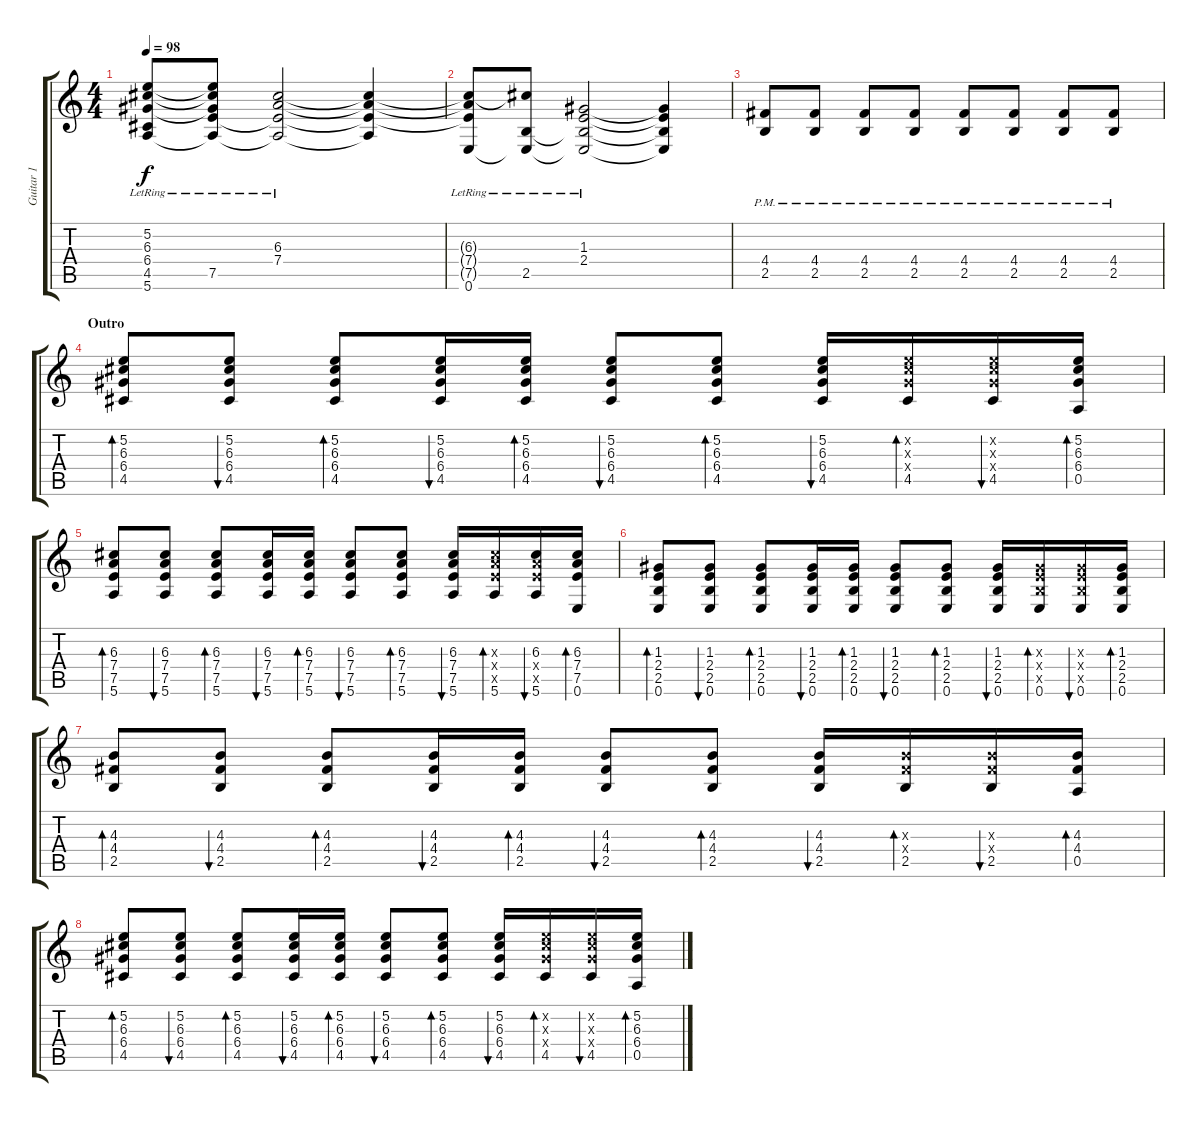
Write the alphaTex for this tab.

\track ("Guitar 1" "Guitar 1") {instrument acousticguitarnylon}
\staff {score tabs}
\tuning (E4 B3 G3 D3 A2 E2) {hide}
\ts (4 4)
\tempo 98
\clef g2
\ks c
(5.2{t} 6.3{t} 6.4{t} 4.5{t} 5.6{lr}).8{dy f} (5.2{t} 6.3{t} 6.4{t} 7.5{lr} 5.6{t}).8 (6.3{lr} 7.4{lr} 7.5{t} 5.6{t}).2 (6.3{t} 7.4{t} 7.5{t} 5.6{t}).4 |
(6.3{t} 7.4{t} 7.5{t} 0.6{lr}).8 (6.3{t} 2.5{lr} 0.6{t}).8 (1.3{lr} 2.4{lr} 2.5{t} 0.6{t}).2 (1.3{t} 2.4{t} 2.5{t} 0.6{t}).4 |
(4.4 2.5{pm}).8 (4.4 2.5{pm}).8 (4.4 2.5{pm}).8 (4.4 2.5{pm}).8 (4.4 2.5{pm}).8 (4.4 2.5{pm}).8 (4.4 2.5{pm}).8 (4.4 2.5{pm}).8 |
\section ("" "Outro")
(5.2 6.3 6.4 4.5).8{bd 60 volume 16} (5.2 6.3 6.4 4.5).8{bu 60} (5.2 6.3 6.4 4.5).8{bd 60} (5.2 6.3 6.4 4.5).16{bu 60} (5.2 6.3 6.4 4.5).16{bd 60} (5.2 6.3 6.4 4.5).8{bu 60} (5.2 6.3 6.4 4.5).8{bd 60} (5.2 6.3 6.4 4.5).16{bu 60} (5.2{x} 6.3{x} 6.4{x} 4.5).16{bd 60} (5.2{x} 6.3{x} 6.4{x} 4.5).16{bu 60} (5.2 6.3 6.4 0.5).16{bd 60} |
(6.3 7.4 7.5 5.6).8{bd 60} (6.3 7.4 7.5 5.6).8{bu 60} (6.3 7.4 7.5 5.6).8{bd 60} (6.3 7.4 7.5 5.6).16{bu 60} (6.3 7.4 7.5 5.6).16{bd 60} (6.3 7.4 7.5 5.6).8{bu 60} (6.3 7.4 7.5 5.6).8{bd 60} (6.3 7.4 7.5 5.6).16{bu 60} (6.3{x} 7.4{x} 7.5{x} 5.6).16{bd 60} (6.3 7.4{x} 7.5{x} 5.6).16{bu 60} (6.3 7.4 7.5 0.6).16{bd 60} |
(1.3 2.4 2.5 0.6).8{bd 60} (1.3 2.4 2.5 0.6).8{bu 60} (1.3 2.4 2.5 0.6).8{bd 60} (1.3 2.4 2.5 0.6).16{bu 60} (1.3 2.4 2.5 0.6).16{bd 60} (1.3 2.4 2.5 0.6).8{bu 60} (1.3 2.4 2.5 0.6).8{bd 60} (1.3 2.4 2.5 0.6).16{bu 60} (1.3{x} 2.4{x} 2.5{x} 0.6).16{bd 60} (1.3{x} 2.4{x} 2.5{x} 0.6).16{bu 60} (1.3 2.4 2.5 0.6).16{bd 60} |
(4.3 4.4 2.5).8{bd 60} (4.3 4.4 2.5).8{bu 60} (4.3 4.4 2.5).8{bd 60} (4.3 4.4 2.5).16{bu 60} (4.3 4.4 2.5).16{bd 60} (4.3 4.4 2.5).8{bu 60} (4.3 4.4 2.5).8{bd 60} (4.3 4.4 2.5).16{bu 60} (4.3{x} 4.4{x} 2.5).16{bd 60} (4.3{x} 4.4{x} 2.5).16{bu 60} (4.3 4.4 0.5).16{bd 60} |
(5.2 6.3 6.4 4.5).8{bd 60 volume 15} (5.2 6.3 6.4 4.5).8{bu 60} (5.2 6.3 6.4 4.5).8{bd 60} (5.2 6.3 6.4 4.5).16{bu 60} (5.2 6.3 6.4 4.5).16{bd 60} (5.2 6.3 6.4 4.5).8{bu 60} (5.2 6.3 6.4 4.5).8{bd 60} (5.2 6.3 6.4 4.5).16{bu 60} (5.2{x} 6.3{x} 6.4{x} 4.5).16{bd 60} (5.2{x} 6.3{x} 6.4{x} 4.5).16{bu 60} (5.2 6.3 6.4 0.5).16{bd 60}
